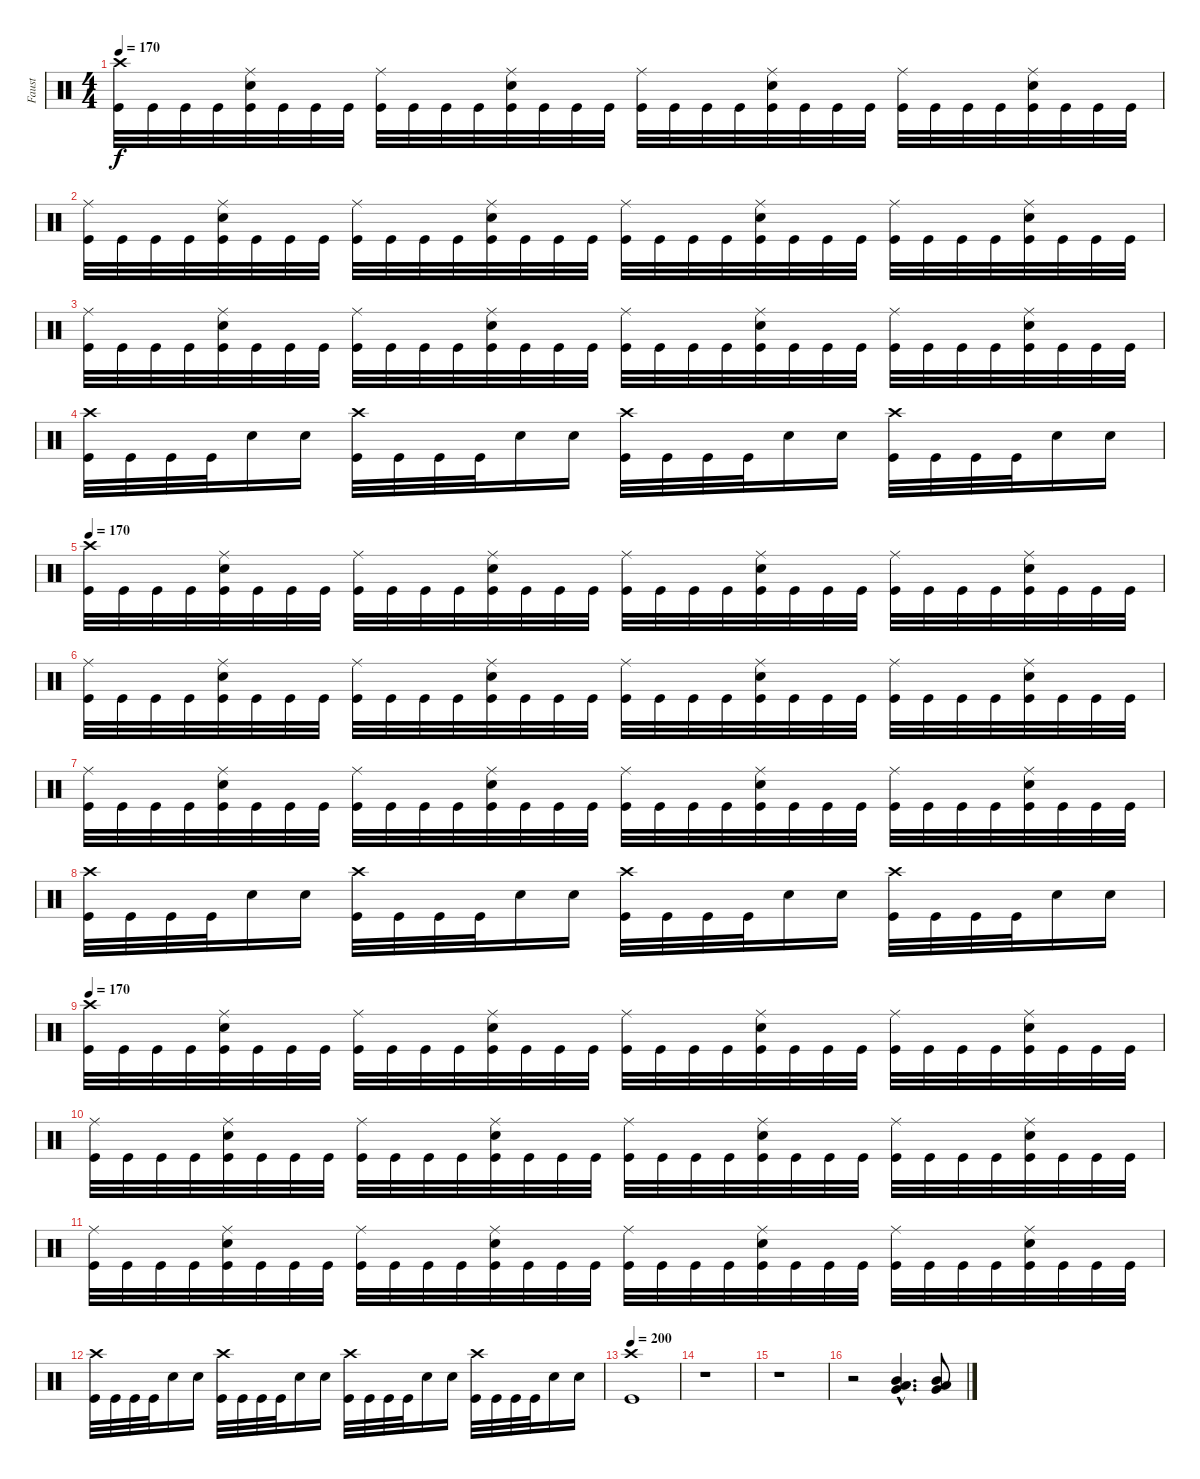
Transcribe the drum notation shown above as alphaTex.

\track ("Faust" "Faust") {instrument percussion}
\staff {score}
\articulation defaults
\ts (4 4)
\tempo 170
\clef neutral
\ks c
("Kick (hit)" "Crash high (hit)").32{dy f} "Kick (hit)".32 "Kick (hit)".32 "Kick (hit)".32 ("Kick (hit)" "Snare (hit) 2" "Ride (middle)").32 "Kick (hit)".32 "Kick (hit)".32 "Kick (hit)".32 ("Kick (hit)" "Ride (middle)").32 "Kick (hit)".32 "Kick (hit)".32 "Kick (hit)".32 ("Kick (hit)" "Snare (hit) 2" "Ride (middle)").32 "Kick (hit)".32 "Kick (hit)".32 "Kick (hit)".32 ("Kick (hit)" "Ride (middle)").32 "Kick (hit)".32 "Kick (hit)".32 "Kick (hit)".32 ("Kick (hit)" "Snare (hit) 2" "Ride (middle)").32 "Kick (hit)".32 "Kick (hit)".32 "Kick (hit)".32 ("Kick (hit)" "Ride (middle)").32 "Kick (hit)".32 "Kick (hit)".32 "Kick (hit)".32 ("Kick (hit)" "Snare (hit) 2" "Ride (middle)").32 "Kick (hit)".32 "Kick (hit)".32 "Kick (hit)".32 |
("Kick (hit)" "Ride (middle)").32 "Kick (hit)".32 "Kick (hit)".32 "Kick (hit)".32 ("Kick (hit)" "Snare (hit) 2" "Ride (middle)").32 "Kick (hit)".32 "Kick (hit)".32 "Kick (hit)".32 ("Kick (hit)" "Ride (middle)").32 "Kick (hit)".32 "Kick (hit)".32 "Kick (hit)".32 ("Kick (hit)" "Snare (hit) 2" "Ride (middle)").32 "Kick (hit)".32 "Kick (hit)".32 "Kick (hit)".32 ("Kick (hit)" "Ride (middle)").32 "Kick (hit)".32 "Kick (hit)".32 "Kick (hit)".32 ("Kick (hit)" "Snare (hit) 2" "Ride (middle)").32 "Kick (hit)".32 "Kick (hit)".32 "Kick (hit)".32 ("Kick (hit)" "Ride (middle)").32 "Kick (hit)".32 "Kick (hit)".32 "Kick (hit)".32 ("Kick (hit)" "Snare (hit) 2" "Ride (middle)").32 "Kick (hit)".32 "Kick (hit)".32 "Kick (hit)".32 |
("Kick (hit)" "Ride (middle)").32 "Kick (hit)".32 "Kick (hit)".32 "Kick (hit)".32 ("Kick (hit)" "Snare (hit) 2" "Ride (middle)").32 "Kick (hit)".32 "Kick (hit)".32 "Kick (hit)".32 ("Kick (hit)" "Ride (middle)").32 "Kick (hit)".32 "Kick (hit)".32 "Kick (hit)".32 ("Kick (hit)" "Snare (hit) 2" "Ride (middle)").32 "Kick (hit)".32 "Kick (hit)".32 "Kick (hit)".32 ("Kick (hit)" "Ride (middle)").32 "Kick (hit)".32 "Kick (hit)".32 "Kick (hit)".32 ("Kick (hit)" "Snare (hit) 2" "Ride (middle)").32 "Kick (hit)".32 "Kick (hit)".32 "Kick (hit)".32 ("Kick (hit)" "Ride (middle)").32 "Kick (hit)".32 "Kick (hit)".32 "Kick (hit)".32 ("Kick (hit)" "Snare (hit) 2" "Ride (middle)").32 "Kick (hit)".32 "Kick (hit)".32 "Kick (hit)".32 |
("Kick (hit)" "Crash high (hit)").32 "Kick (hit)".32 "Kick (hit)".32 "Kick (hit)".32 "Snare (hit) 2".16 "Snare (hit) 2".16 ("Kick (hit)" "Crash high (hit)").32 "Kick (hit)".32 "Kick (hit)".32 "Kick (hit)".32 "Snare (hit) 2".16 "Snare (hit) 2".16 ("Kick (hit)" "Crash high (hit)").32 "Kick (hit)".32 "Kick (hit)".32 "Kick (hit)".32 "Snare (hit) 2".16 "Snare (hit) 2".16 ("Kick (hit)" "Crash high (hit)").32 "Kick (hit)".32 "Kick (hit)".32 "Kick (hit)".32 "Snare (hit) 2".16 "Snare (hit) 2".16 |
\tempo 170
("Kick (hit)" "Crash high (hit)").32 "Kick (hit)".32 "Kick (hit)".32 "Kick (hit)".32 ("Kick (hit)" "Snare (hit) 2" "Ride (middle)").32 "Kick (hit)".32 "Kick (hit)".32 "Kick (hit)".32 ("Kick (hit)" "Ride (middle)").32 "Kick (hit)".32 "Kick (hit)".32 "Kick (hit)".32 ("Kick (hit)" "Snare (hit) 2" "Ride (middle)").32 "Kick (hit)".32 "Kick (hit)".32 "Kick (hit)".32 ("Kick (hit)" "Ride (middle)").32 "Kick (hit)".32 "Kick (hit)".32 "Kick (hit)".32 ("Kick (hit)" "Snare (hit) 2" "Ride (middle)").32 "Kick (hit)".32 "Kick (hit)".32 "Kick (hit)".32 ("Kick (hit)" "Ride (middle)").32 "Kick (hit)".32 "Kick (hit)".32 "Kick (hit)".32 ("Kick (hit)" "Snare (hit) 2" "Ride (middle)").32 "Kick (hit)".32 "Kick (hit)".32 "Kick (hit)".32 |
("Kick (hit)" "Ride (middle)").32 "Kick (hit)".32 "Kick (hit)".32 "Kick (hit)".32 ("Kick (hit)" "Snare (hit) 2" "Ride (middle)").32 "Kick (hit)".32 "Kick (hit)".32 "Kick (hit)".32 ("Kick (hit)" "Ride (middle)").32 "Kick (hit)".32 "Kick (hit)".32 "Kick (hit)".32 ("Kick (hit)" "Snare (hit) 2" "Ride (middle)").32 "Kick (hit)".32 "Kick (hit)".32 "Kick (hit)".32 ("Kick (hit)" "Ride (middle)").32 "Kick (hit)".32 "Kick (hit)".32 "Kick (hit)".32 ("Kick (hit)" "Snare (hit) 2" "Ride (middle)").32 "Kick (hit)".32 "Kick (hit)".32 "Kick (hit)".32 ("Kick (hit)" "Ride (middle)").32 "Kick (hit)".32 "Kick (hit)".32 "Kick (hit)".32 ("Kick (hit)" "Snare (hit) 2" "Ride (middle)").32 "Kick (hit)".32 "Kick (hit)".32 "Kick (hit)".32 |
("Kick (hit)" "Ride (middle)").32 "Kick (hit)".32 "Kick (hit)".32 "Kick (hit)".32 ("Kick (hit)" "Snare (hit) 2" "Ride (middle)").32 "Kick (hit)".32 "Kick (hit)".32 "Kick (hit)".32 ("Kick (hit)" "Ride (middle)").32 "Kick (hit)".32 "Kick (hit)".32 "Kick (hit)".32 ("Kick (hit)" "Snare (hit) 2" "Ride (middle)").32 "Kick (hit)".32 "Kick (hit)".32 "Kick (hit)".32 ("Kick (hit)" "Ride (middle)").32 "Kick (hit)".32 "Kick (hit)".32 "Kick (hit)".32 ("Kick (hit)" "Snare (hit) 2" "Ride (middle)").32 "Kick (hit)".32 "Kick (hit)".32 "Kick (hit)".32 ("Kick (hit)" "Ride (middle)").32 "Kick (hit)".32 "Kick (hit)".32 "Kick (hit)".32 ("Kick (hit)" "Snare (hit) 2" "Ride (middle)").32 "Kick (hit)".32 "Kick (hit)".32 "Kick (hit)".32 |
("Kick (hit)" "Crash high (hit)").32 "Kick (hit)".32 "Kick (hit)".32 "Kick (hit)".32 "Snare (hit) 2".16 "Snare (hit) 2".16 ("Kick (hit)" "Crash high (hit)").32 "Kick (hit)".32 "Kick (hit)".32 "Kick (hit)".32 "Snare (hit) 2".16 "Snare (hit) 2".16 ("Kick (hit)" "Crash high (hit)").32 "Kick (hit)".32 "Kick (hit)".32 "Kick (hit)".32 "Snare (hit) 2".16 "Snare (hit) 2".16 ("Kick (hit)" "Crash high (hit)").32 "Kick (hit)".32 "Kick (hit)".32 "Kick (hit)".32 "Snare (hit) 2".16 "Snare (hit) 2".16 |
\tempo 170
("Kick (hit)" "Crash high (hit)").32 "Kick (hit)".32 "Kick (hit)".32 "Kick (hit)".32 ("Kick (hit)" "Snare (hit) 2" "Ride (middle)").32 "Kick (hit)".32 "Kick (hit)".32 "Kick (hit)".32 ("Kick (hit)" "Ride (middle)").32 "Kick (hit)".32 "Kick (hit)".32 "Kick (hit)".32 ("Kick (hit)" "Snare (hit) 2" "Ride (middle)").32 "Kick (hit)".32 "Kick (hit)".32 "Kick (hit)".32 ("Kick (hit)" "Ride (middle)").32 "Kick (hit)".32 "Kick (hit)".32 "Kick (hit)".32 ("Kick (hit)" "Snare (hit) 2" "Ride (middle)").32 "Kick (hit)".32 "Kick (hit)".32 "Kick (hit)".32 ("Kick (hit)" "Ride (middle)").32 "Kick (hit)".32 "Kick (hit)".32 "Kick (hit)".32 ("Kick (hit)" "Snare (hit) 2" "Ride (middle)").32 "Kick (hit)".32 "Kick (hit)".32 "Kick (hit)".32 |
("Kick (hit)" "Ride (middle)").32 "Kick (hit)".32 "Kick (hit)".32 "Kick (hit)".32 ("Kick (hit)" "Snare (hit) 2" "Ride (middle)").32 "Kick (hit)".32 "Kick (hit)".32 "Kick (hit)".32 ("Kick (hit)" "Ride (middle)").32 "Kick (hit)".32 "Kick (hit)".32 "Kick (hit)".32 ("Kick (hit)" "Snare (hit) 2" "Ride (middle)").32 "Kick (hit)".32 "Kick (hit)".32 "Kick (hit)".32 ("Kick (hit)" "Ride (middle)").32 "Kick (hit)".32 "Kick (hit)".32 "Kick (hit)".32 ("Kick (hit)" "Snare (hit) 2" "Ride (middle)").32 "Kick (hit)".32 "Kick (hit)".32 "Kick (hit)".32 ("Kick (hit)" "Ride (middle)").32 "Kick (hit)".32 "Kick (hit)".32 "Kick (hit)".32 ("Kick (hit)" "Snare (hit) 2" "Ride (middle)").32 "Kick (hit)".32 "Kick (hit)".32 "Kick (hit)".32 |
("Kick (hit)" "Ride (middle)").32 "Kick (hit)".32 "Kick (hit)".32 "Kick (hit)".32 ("Kick (hit)" "Snare (hit) 2" "Ride (middle)").32 "Kick (hit)".32 "Kick (hit)".32 "Kick (hit)".32 ("Kick (hit)" "Ride (middle)").32 "Kick (hit)".32 "Kick (hit)".32 "Kick (hit)".32 ("Kick (hit)" "Snare (hit) 2" "Ride (middle)").32 "Kick (hit)".32 "Kick (hit)".32 "Kick (hit)".32 ("Kick (hit)" "Ride (middle)").32 "Kick (hit)".32 "Kick (hit)".32 "Kick (hit)".32 ("Kick (hit)" "Snare (hit) 2" "Ride (middle)").32 "Kick (hit)".32 "Kick (hit)".32 "Kick (hit)".32 ("Kick (hit)" "Ride (middle)").32 "Kick (hit)".32 "Kick (hit)".32 "Kick (hit)".32 ("Kick (hit)" "Snare (hit) 2" "Ride (middle)").32 "Kick (hit)".32 "Kick (hit)".32 "Kick (hit)".32 |
("Kick (hit)" "Crash high (hit)").32 "Kick (hit)".32 "Kick (hit)".32 "Kick (hit)".32 "Snare (hit) 2".16 "Snare (hit) 2".16 ("Kick (hit)" "Crash high (hit)").32 "Kick (hit)".32 "Kick (hit)".32 "Kick (hit)".32 "Snare (hit) 2".16 "Snare (hit) 2".16 ("Kick (hit)" "Crash high (hit)").32 "Kick (hit)".32 "Kick (hit)".32 "Kick (hit)".32 "Snare (hit) 2".16 "Snare (hit) 2".16 ("Kick (hit)" "Crash high (hit)").32 "Kick (hit)".32 "Kick (hit)".32 "Kick (hit)".32 "Snare (hit) 2".16 "Snare (hit) 2".16 |
\tempo 200
("Kick (hit)" "Crash high (hit)").1 |
r.1 |
r.1 |
r.2 ("Mid Tom (hit)"{hac} "Low Tom (hit)"{hac} "Very Low Tom (hit)"{hac}).4{d} ("Mid Tom (hit)" "Low Tom (hit)" "Very Low Tom (hit)").8
